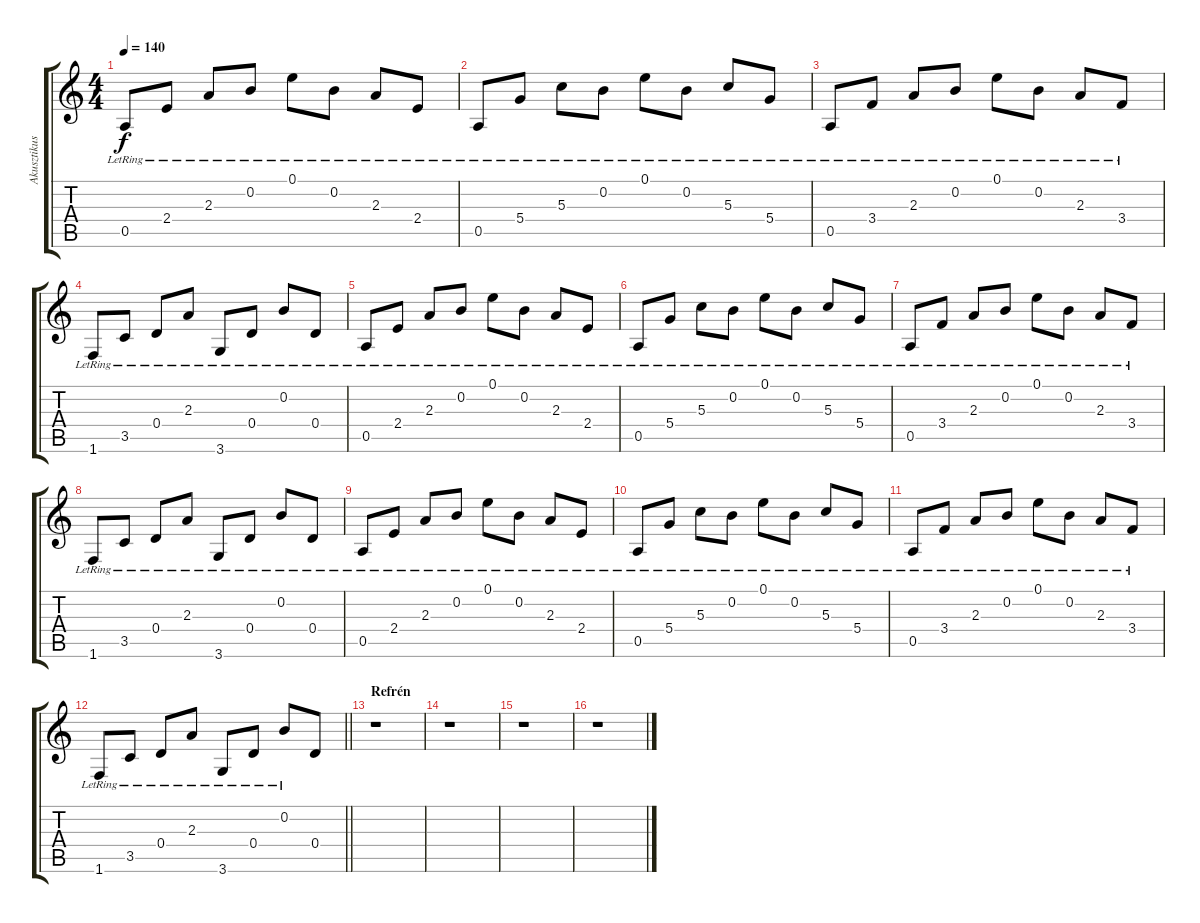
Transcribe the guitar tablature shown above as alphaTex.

\track ("Akusztikus II" "Akusztikus") {instrument acousticguitarsteel}
\staff {score tabs}
\tuning (E4 B3 G3 D3 A2 E2) {hide}
\ts (4 4)
\tempo 140
\clef g2
\ks c
0.5{lr}.8{dy f} 2.4{lr}.8 2.3{lr}.8 0.2{lr}.8 0.1{lr}.8 0.2{lr}.8 2.3{lr}.8 2.4{lr}.8 |
0.5{lr}.8 5.4{lr}.8 5.3{lr}.8 0.2{lr}.8 0.1{lr}.8 0.2{lr}.8 5.3{lr}.8 5.4{lr}.8 |
0.5{lr}.8 3.4{lr}.8 2.3{lr}.8 0.2{lr}.8 0.1{lr}.8 0.2{lr}.8 2.3{lr}.8 3.4{lr}.8 |
1.6{lr}.8 3.5{lr}.8 0.4{lr}.8 2.3{lr}.8 3.6{lr}.8 0.4{lr}.8 0.2{lr}.8 0.4{lr}.8 |
0.5{lr}.8 2.4{lr}.8 2.3{lr}.8 0.2{lr}.8 0.1{lr}.8 0.2{lr}.8 2.3{lr}.8 2.4{lr}.8 |
0.5{lr}.8 5.4{lr}.8 5.3{lr}.8 0.2{lr}.8 0.1{lr}.8 0.2{lr}.8 5.3{lr}.8 5.4{lr}.8 |
0.5{lr}.8 3.4{lr}.8 2.3{lr}.8 0.2{lr}.8 0.1{lr}.8 0.2{lr}.8 2.3{lr}.8 3.4{lr}.8 |
1.6{lr}.8 3.5{lr}.8 0.4{lr}.8 2.3{lr}.8 3.6{lr}.8 0.4{lr}.8 0.2{lr}.8 0.4{lr}.8 |
0.5{lr}.8 2.4{lr}.8 2.3{lr}.8 0.2{lr}.8 0.1{lr}.8 0.2{lr}.8 2.3{lr}.8 2.4{lr}.8 |
0.5{lr}.8 5.4{lr}.8 5.3{lr}.8 0.2{lr}.8 0.1{lr}.8 0.2{lr}.8 5.3{lr}.8 5.4{lr}.8 |
0.5{lr}.8 3.4{lr}.8 2.3{lr}.8 0.2{lr}.8 0.1{lr}.8 0.2{lr}.8 2.3{lr}.8 3.4{lr}.8 |
\barLineRight lightlight
1.6{lr}.8 3.5{lr}.8 0.4{lr}.8 2.3{lr}.8 3.6{lr}.8 0.4{lr}.8 0.2{lr}.8 0.4.8 |
\section ("" "Refrén")
r.1 |
r.1 |
r.1 |
r.1
